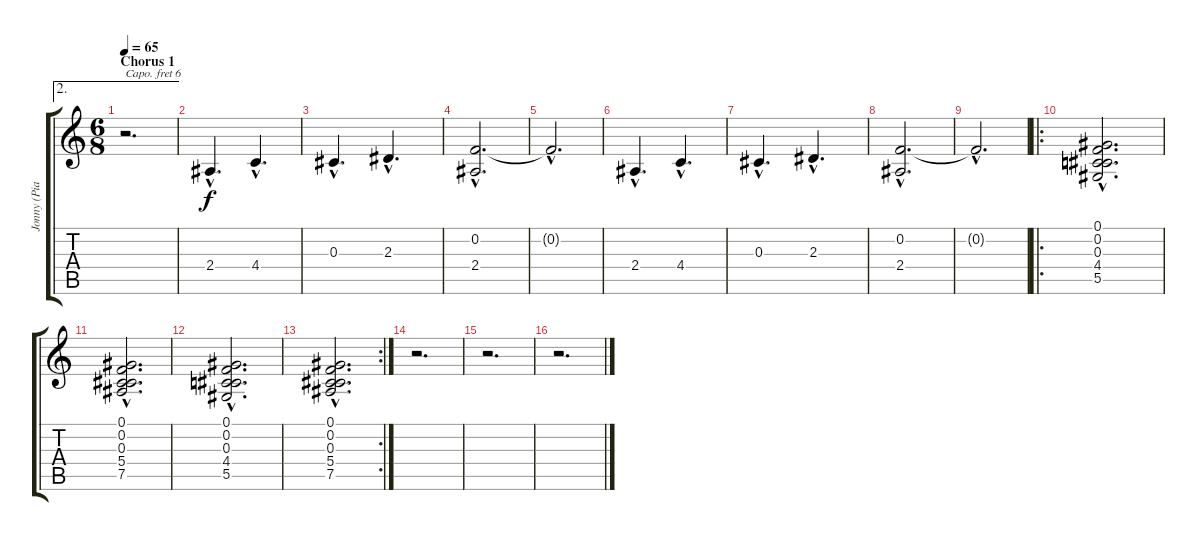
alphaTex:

\track ("Jonny (Piano Tabbed For Guitar)" "Jonny (Pia") {instrument acousticgrandpiano}
\staff {score tabs}
\capo 6
\tuning (D4 B3 G3 D3 A2 E2) {hide}
\ae 2
\ts (6 8)
\section ("" "Chorus 1 ")
\tempo 65
\clef g2
\ks c
r.2{d dy f} |
2.4{hac}.4{d} 4.4{hac}.4{d} |
0.3{hac}.4{d} 2.3{hac}.4{d} |
(0.2{hac} 2.4{hac}).2{d} |
0.2{hac t}.2{d} |
2.4{hac}.4{d} 4.4{hac}.4{d} |
0.3{hac}.4{d} 2.3{hac}.4{d} |
(0.2{hac} 2.4{hac}).2{d} |
0.2{hac t}.2{d} |
\ro
(0.1{hac} 0.2{hac} 0.3{hac} 4.4{hac} 5.5{hac}).2{d} |
(0.1{hac} 0.2{hac} 0.3{hac} 5.4{hac} 7.5{hac}).2{d} |
(0.1{hac} 0.2{hac} 0.3{hac} 4.4{hac} 5.5{hac}).2{d} |
\rc 2
(0.1{hac} 0.2{hac} 0.3{hac} 5.4{hac} 7.5{hac}).2{d} |
r.2{d} |
r.2{d} |
r.2{d}
